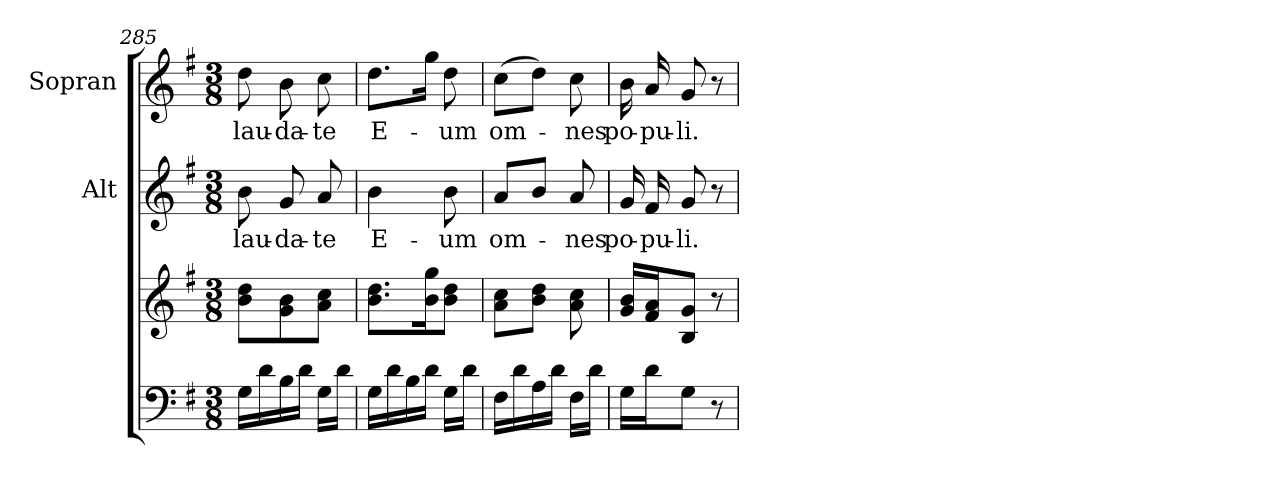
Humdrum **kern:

**kern	**kern	**kern	**text	**kern	**text
*part3	*part3	*part2	*part2	*part1	*part1
*staff4	*staff3	*staff2	*staff2	*staff1	*staff1
*	*	*I"Alt	*	*I"Sopran	*
*	*	*I'A.	*	*I'S.	*
*clefF4	*clefG2	*clefG2	*	*clefG2	*
*k[f#]	*k[f#]	*k[f#]	*	*k[f#]	*
*G:	*G:	*G:	*	*G:	*
*M3/8	*M3/8	*M3/8	*	*M3/8	*
=285	=285	=285	=285	=285	=285
!	!	!	!LO:LY:b	!	!LO:LY:b
16G\LL	8b\ 8dd\L	8b\	lau-	8dd\	lau-
16d\	.	.	.	.	.
!	!	!	!LO:LY:b	!	!LO:LY:b
16B\	8g\ 8b\	8g/	-da-	8b\	-da-
16d\JJ	.	.	.	.	.
!	!	!	!LO:LY:b	!	!LO:LY:b
16G\LL	8a\ 8cc\J	8a/	-te	8cc\	-te
16d\JJ	.	.	.	.	.
=286	=286	=286	=286	=286	=286
!	!	!	!LO:LY:b	!	!LO:LY:b
16G\LL	8.b\ 8.dd\L	4b\	E-	8.dd\L	E-
16d\	.	.	.	.	.
16B\	.	.	.	.	.
16d\JJ	16b\ 16gg\k	.	.	16gg\Jk	.
!	!	!	!LO:LY:b	!	!LO:LY:b
16G\LL	8b\ 8dd\J	8b\	-um	8dd\	-um
16d\JJ	.	.	.	.	.
!!LO:LB:g=z
=287	=287	=287	=287	=287	=287
!	!	!	!LO:LY:b	!	!LO:LY:b
16F#\LL	8a\ 8cc\L	8a/L	om-	(>8cc\L	om-
16d\	.	.	.	.	.
16A\	8b\ 8dd\J	8b/J	.	8dd\J)	.
16d\JJ	.	.	.	.	.
!	!	!	!LO:LY:b	!	!LO:LY:b
16F#\LL	8a\ 8cc\	8a/	-nes	8cc\	-nes
16d\JJ	.	.	.	.	.
=288	=288	=288	=288	=288	=288
!	!	!	!LO:LY:b	!	!LO:LY:b
16G\LL	16g/ 16b/LL	16g/	po-	16b\	po-
!	!	!	!LO:LY:b	!	!LO:LY:b
16d\J	16f#/ 16a/J	16f#/	-pu-	16a/	-pu-
!	!	!	!LO:LY:b	!	!LO:LY:b
8G\J	8B/ 8g/J	8g/	-li.	8g/	-li.
8r	8r	8r	.	8r	.
=	=	=	=	=	=
*-	*-	*-	*-	*-	*-
